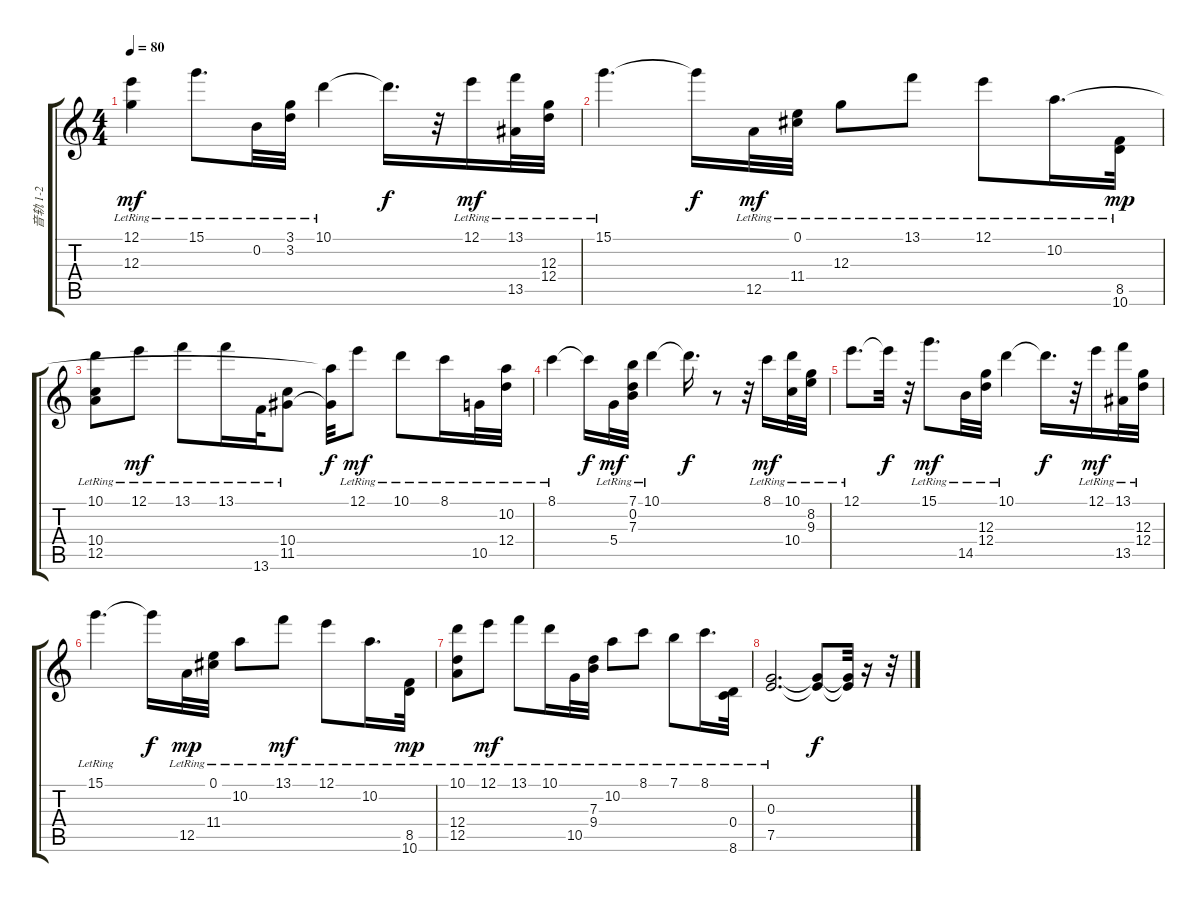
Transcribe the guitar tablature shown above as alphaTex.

\track ("音轨 1-2" "音轨 1-2") {instrument acousticguitarsteel}
\staff {score tabs}
\tuning (E4 B3 G3 D3 A2 E2) {hide}
\ts (4 4)
\tempo 80
\clef g2
\ks c
(12.1{lr} 12.3{lr}).4{dy mf} 15.1{lr}.8{d} 0.2{lr}.32 (3.1{lr} 3.2{lr}).32 10.1{lr}.4 10.1{t}.16{d dy f} r.32 12.1{lr}.16{dy mf} (13.1{lr} 13.5{lr}).32 (12.3{lr} 12.4{lr}).32 |
15.1{lr}.4{d} 15.1{t}.16{dy f} 12.5{lr}.32{dy mf} (0.1{lr} 11.4{lr}).32 12.3{lr}.8 13.1{lr}.8 12.1{lr}.8 10.2{lr}.16{d} (8.5{lr} 10.6{lr}).32{dy mp} |
(10.1{lr} 10.4{lr} 12.5{lr}).8 12.1{lr}.8{dy mf} 13.1{lr}.8 13.1{lr}.16 13.6{lr}.32 (10.4{lr} 11.5{lr}).8 (10.2{t} 11.5{t}).32{dy f} 12.1{lr}.8{dy mf} 10.1{lr}.8 8.1{lr}.16 10.5{lr}.32 (10.2{lr} 12.4{lr}).32 |
8.1{lr}.4 8.1{t}.16{dy f} 5.4{lr}.32{dy mf} (7.1{lr} 0.2{lr} 7.3{lr}).32 10.1{lr}.4 10.1{t}.16{d dy f} r.8 r.32 8.1{lr}.16{dy mf} (10.1{lr} 10.4{lr}).32 (8.2{lr} 9.3{lr}).32 |
12.1{lr}.8{d} 12.1{t}.32{dy f} r.32 15.1{lr}.8{d dy mf} 14.5{lr}.32 (12.3{lr} 12.4{lr}).32 10.1{lr}.4 10.1{t}.16{d dy f} r.32 12.1{lr}.16{dy mf} (13.1{lr} 13.5{lr}).32 (12.3{lr} 12.4{lr}).32 |
15.1{lr}.4{d} 15.1{t}.16{dy f} 12.5{lr}.32{dy mp} (0.1{lr} 11.4{lr}).32 10.2{lr}.8 13.1{lr}.8{dy mf} 12.1{lr}.8 10.2{lr}.16{d} (8.5{lr} 10.6{lr}).32{dy mp} |
(10.1{lr} 12.4{lr} 12.5{lr}).8 12.1{lr}.8{dy mf} 13.1{lr}.8 10.1{lr}.16 10.5{lr}.32 (7.3{lr} 9.4{lr}).32 10.2{lr}.8 8.1{lr}.8 7.1{lr}.8 8.1{lr}.16{d} (0.4{lr} 8.6{lr}).32 |
(0.3{lr} 7.5{lr}).2{d} (0.3{t} 7.5{t}).8{dy f} (0.3{t} 7.5{t}).32 r.16 r.32
